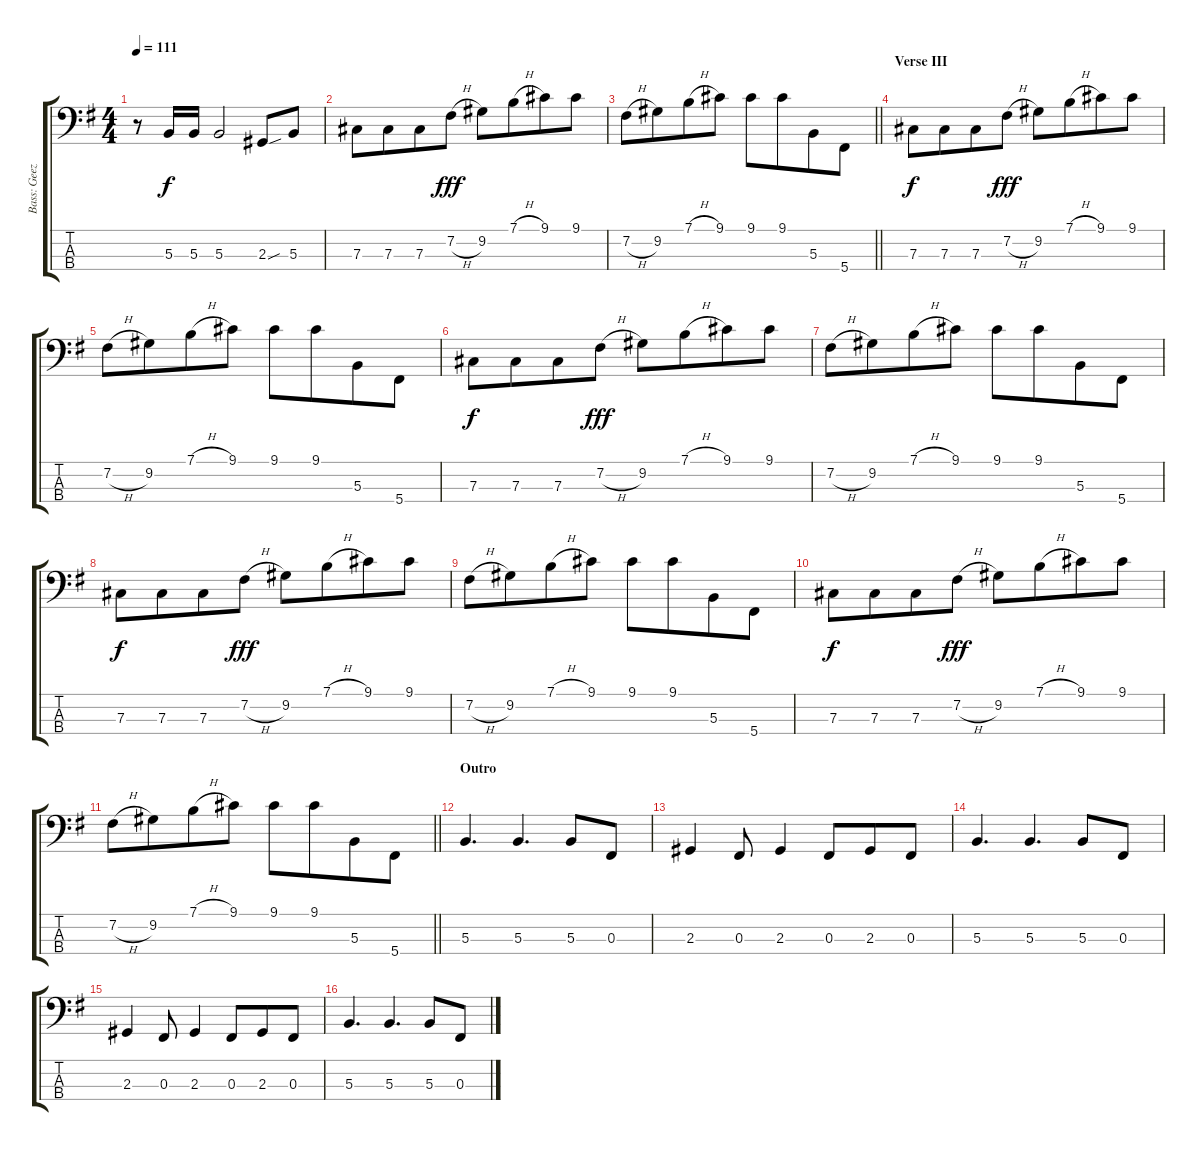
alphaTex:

\track ("Bass: Geezer" "Bass: Geez") {instrument electricbassfinger}
\staff {score tabs}
\tuning (E2 B1 Gb1 Db1) {hide}
\ts (4 4)
\tempo 111
\clef f4
\ks g
r.8{dy f} 5.3.16 5.3.16 5.3.2 2.3{sou}.8 5.3.8 |
7.3.8 7.3.8{beam merge} 7.3.8 7.2{h}.8{dy fff} 9.2.8 7.1{h}.8{beam merge} 9.1.8 9.1.8 |
\barLineRight lightlight
7.2{h}.8 9.2.8{beam merge} 7.1{h}.8{beam merge} 9.1.8 9.1.8 9.1.8{beam merge} 5.3.8 5.4.8 |
\section ("" "Verse III")
7.3.8{dy f} 7.3.8{beam merge} 7.3.8 7.2{h}.8{dy fff} 9.2.8 7.1{h}.8{beam merge} 9.1.8 9.1.8 |
7.2{h}.8 9.2.8{beam merge} 7.1{h}.8{beam merge} 9.1.8 9.1.8 9.1.8{beam merge} 5.3.8 5.4.8 |
7.3.8{dy f} 7.3.8{beam merge} 7.3.8 7.2{h}.8{dy fff} 9.2.8 7.1{h}.8{beam merge} 9.1.8 9.1.8 |
7.2{h}.8 9.2.8{beam merge} 7.1{h}.8{beam merge} 9.1.8 9.1.8 9.1.8{beam merge} 5.3.8 5.4.8 |
7.3.8{dy f} 7.3.8{beam merge} 7.3.8 7.2{h}.8{dy fff} 9.2.8 7.1{h}.8{beam merge} 9.1.8 9.1.8 |
7.2{h}.8 9.2.8{beam merge} 7.1{h}.8{beam merge} 9.1.8 9.1.8 9.1.8{beam merge} 5.3.8 5.4.8 |
7.3.8{dy f} 7.3.8{beam merge} 7.3.8 7.2{h}.8{dy fff} 9.2.8 7.1{h}.8{beam merge} 9.1.8 9.1.8 |
\barLineRight lightlight
7.2{h}.8 9.2.8{beam merge} 7.1{h}.8{beam merge} 9.1.8 9.1.8 9.1.8{beam merge} 5.3.8 5.4.8 |
\section ("" "Outro")
5.3.4{d} 5.3.4{d} 5.3.8 0.3.8 |
2.3.4 0.3.8 2.3.4 0.3.8{beam merge} 2.3.8 0.3.8 |
5.3.4{d} 5.3.4{d} 5.3.8 0.3.8 |
2.3.4 0.3.8 2.3.4 0.3.8{beam merge} 2.3.8 0.3.8 |
5.3.4{d} 5.3.4{d} 5.3.8 0.3.8
